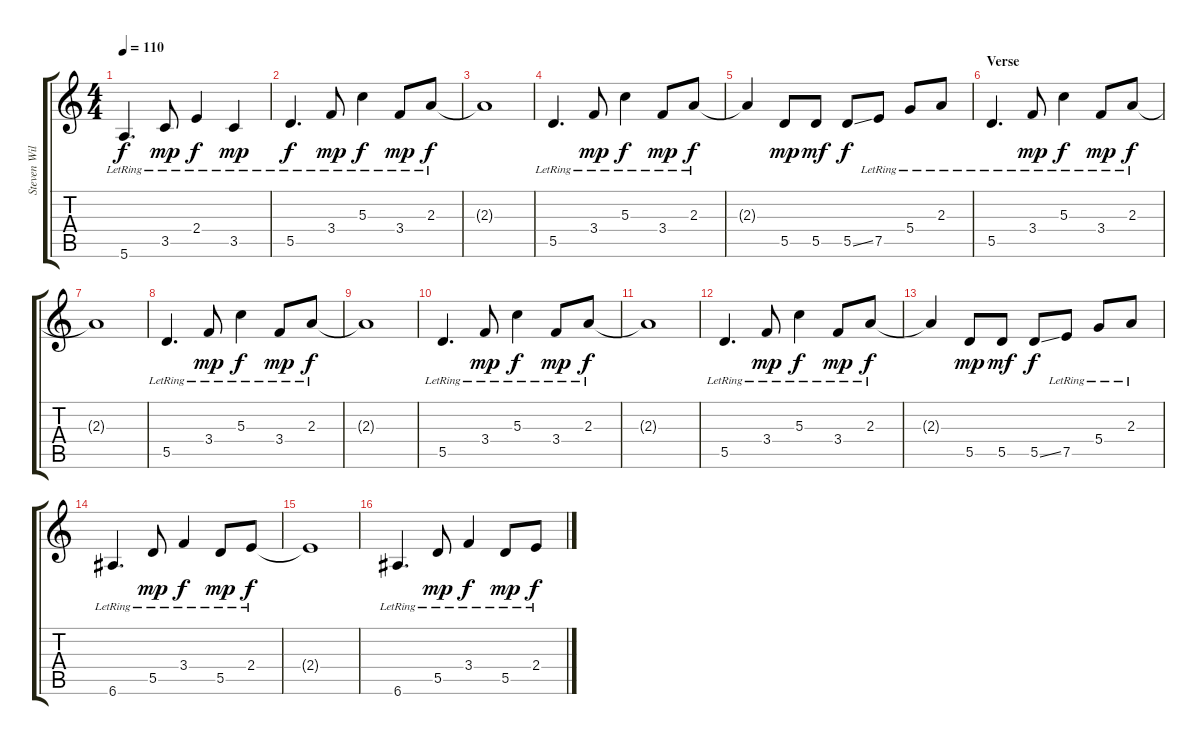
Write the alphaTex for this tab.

\track ("Steven Wilson - Guitar 3" "Steven Wil") {instrument electricguitarclean}
\staff {score tabs}
\tuning (E4 B3 G3 D3 A2 E2) {hide}
\ts (4 4)
\tempo 110
\clef g2
\ks c
5.6{lr}.4{d dy f} 3.5{lr}.8{dy mp} 2.4{lr}.4{dy f} 3.5{lr}.4{dy mp} |
5.5{lr}.4{d dy f} 3.4{lr}.8{dy mp} 5.3{lr}.4{dy f} 3.4{lr}.8{dy mp} 2.3{lr}.8{dy f} |
2.3{t}.1 |
5.5{lr}.4{d} 3.4{lr}.8{dy mp} 5.3{lr}.4{dy f} 3.4{lr}.8{dy mp} 2.3{lr}.8{dy f} |
2.3{t}.4 5.5.8{dy mp} 5.5.8{dy mf} 5.5{ss}.8{dy f} 7.5{lr}.8 5.4{lr}.8 2.3{lr}.8 |
\section ("" "Verse")
5.5{lr}.4{d} 3.4{lr}.8{dy mp} 5.3{lr}.4{dy f} 3.4{lr}.8{dy mp} 2.3{lr}.8{dy f} |
2.3{t}.1 |
5.5{lr}.4{d} 3.4{lr}.8{dy mp} 5.3{lr}.4{dy f} 3.4{lr}.8{dy mp} 2.3{lr}.8{dy f} |
2.3{t}.1 |
5.5{lr}.4{d} 3.4{lr}.8{dy mp} 5.3{lr}.4{dy f} 3.4{lr}.8{dy mp} 2.3{lr}.8{dy f} |
2.3{t}.1 |
5.5{lr}.4{d} 3.4{lr}.8{dy mp} 5.3{lr}.4{dy f} 3.4{lr}.8{dy mp} 2.3{lr}.8{dy f} |
2.3{t}.4 5.5.8{dy mp} 5.5.8{dy mf} 5.5{ss}.8{dy f} 7.5{lr}.8 5.4{lr}.8 2.3{lr}.8 |
6.6{lr}.4{d} 5.5{lr}.8{dy mp} 3.4{lr}.4{dy f} 5.5{lr}.8{dy mp} 2.4{lr}.8{dy f} |
2.4{t}.1 |
6.6{lr}.4{d} 5.5{lr}.8{dy mp} 3.4{lr}.4{dy f} 5.5{lr}.8{dy mp} 2.4{lr}.8{dy f}
